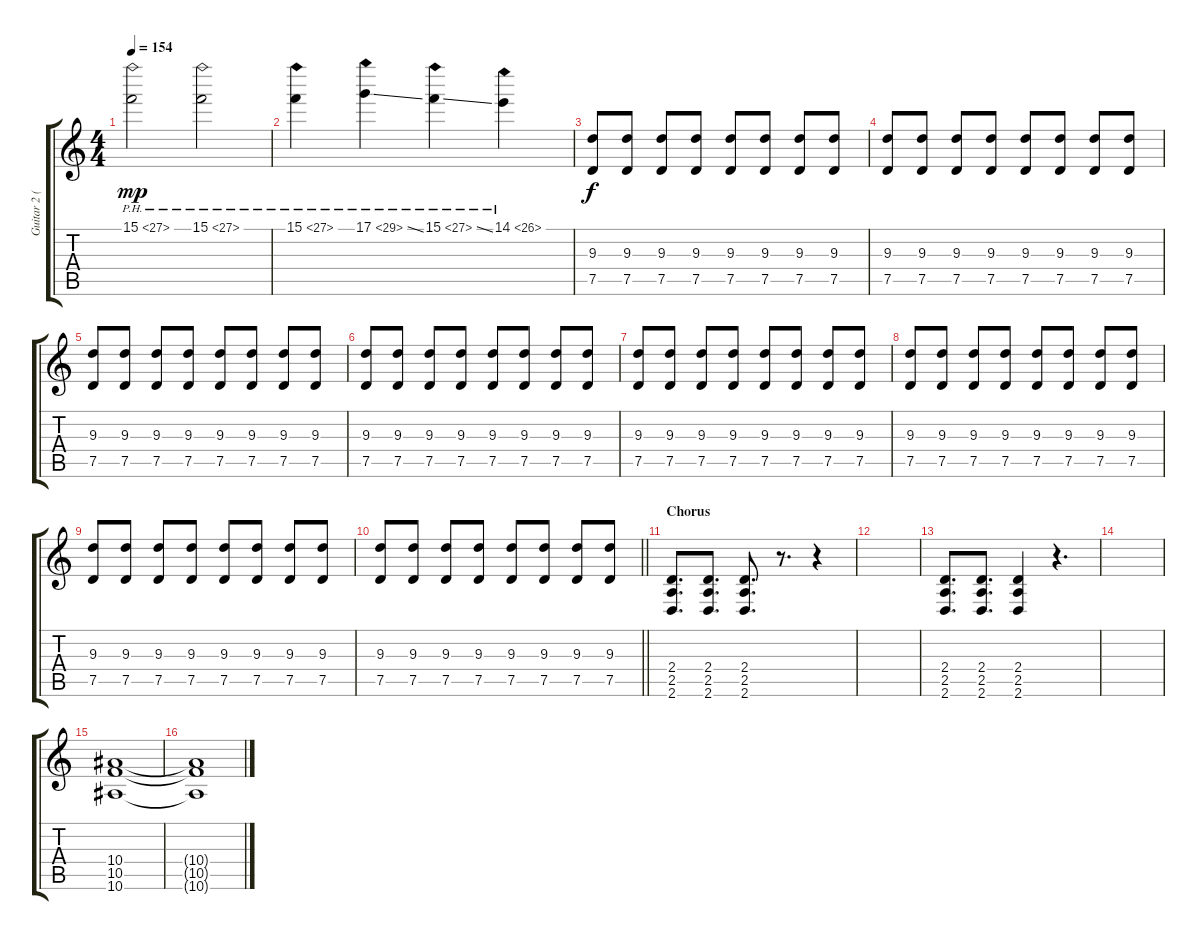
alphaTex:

\track ("Guitar 2 (Travis Miguel)" "Guitar 2 (") {instrument distortionguitar}
\staff {score tabs}
\tuning (D4 A3 F3 C3 G2 C2) {hide}
\ts (4 4)
\tempo 154
\clef g2
\ks c
15.1{ph 12}.2{dy mp} 15.1{ph 12}.2 |
15.1{ph 12}.4 17.1{ph 12 ss}.4 15.1{ph 12 ss}.4 14.1{ph 12}.4 |
(9.3 7.5).8{dy f} (9.3 7.5).8 (9.3 7.5).8 (9.3 7.5).8 (9.3 7.5).8 (9.3 7.5).8 (9.3 7.5).8 (9.3 7.5).8 |
(9.3 7.5).8 (9.3 7.5).8 (9.3 7.5).8 (9.3 7.5).8 (9.3 7.5).8 (9.3 7.5).8 (9.3 7.5).8 (9.3 7.5).8 |
(9.3 7.5).8 (9.3 7.5).8 (9.3 7.5).8 (9.3 7.5).8 (9.3 7.5).8 (9.3 7.5).8 (9.3 7.5).8 (9.3 7.5).8 |
(9.3 7.5).8 (9.3 7.5).8 (9.3 7.5).8 (9.3 7.5).8 (9.3 7.5).8 (9.3 7.5).8 (9.3 7.5).8 (9.3 7.5).8 |
(9.3 7.5).8 (9.3 7.5).8 (9.3 7.5).8 (9.3 7.5).8 (9.3 7.5).8 (9.3 7.5).8 (9.3 7.5).8 (9.3 7.5).8 |
(9.3 7.5).8 (9.3 7.5).8 (9.3 7.5).8 (9.3 7.5).8 (9.3 7.5).8 (9.3 7.5).8 (9.3 7.5).8 (9.3 7.5).8 |
(9.3 7.5).8 (9.3 7.5).8 (9.3 7.5).8 (9.3 7.5).8 (9.3 7.5).8 (9.3 7.5).8 (9.3 7.5).8 (9.3 7.5).8 |
\barLineRight lightlight
(9.3 7.5).8 (9.3 7.5).8 (9.3 7.5).8 (9.3 7.5).8 (9.3 7.5).8 (9.3 7.5).8 (9.3 7.5).8 (9.3 7.5).8 |
\section ("" "Chorus")
(2.4 2.5 2.6).8{d volume 11} (2.4 2.5 2.6).8{d} (2.4 2.5 2.6).8{d} r.8{d} r.4 |
|
(2.4 2.5 2.6).8{d} (2.4 2.5 2.6).8{d} (2.4 2.5 2.6).4 r.4{d} |
|
(10.4 10.5 10.6).1 |
(10.4{t} 10.5{t} 10.6{t}).1
